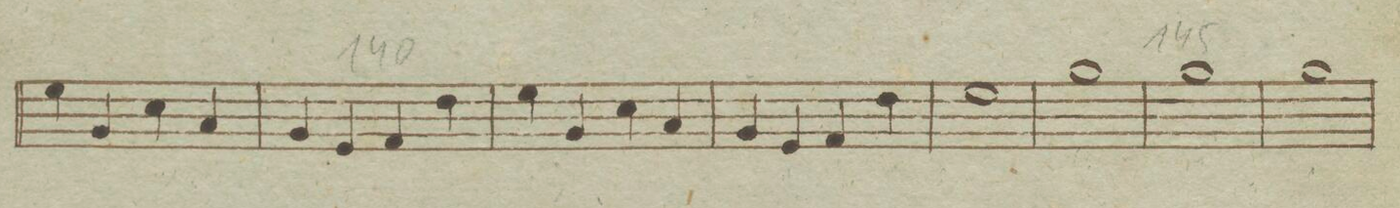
**kern	**dynam
*I"Flautto Secondo.	*
*clefG2	*
*k[b-e-a-]	*
*met(c)	*
*M4/4	*
4ee-\	.
4g/	.
4cc\	.
4a-/	.
=136	=136
4g/	.
4e-/	.
4f/	.
4dd\	.
=137	=137
4ee-\	.
4g/	.
4cc\	.
4a-/	.
=138	=138
4g/	.
4e-/	.
4f/	.
4dd\	.
=139	=139
1ee-	.
=140	=140
1gg	.
=141	=141
1gg	.
=142	=142
1gg	.
=143	=143
*-	*-
